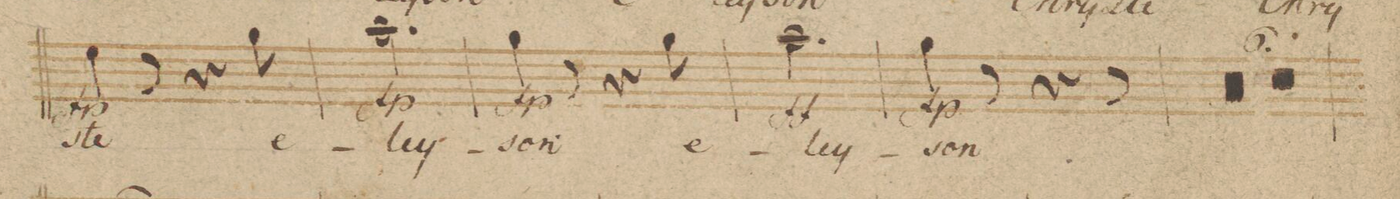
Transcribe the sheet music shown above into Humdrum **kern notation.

**kern	**text	**dynam
*I"Canto	*	*
*clefC1	*	*
*k[b-]	*	*
*M6/8	*	*
4cc\	-ste	fp
8r	.	.
4r	.	.
8ee\	e-	.
=52	=52	=52
2.ff\	-ley-	fp
=53	=53	=53
4ee\	-son	fp
8r	.	.
4r	.	.
8ee\	e-	.
=54	=54	=54
*2\left	*	*
2.ff\	-ley-	ff
=55	=55	=55
4ee\	-son	fp
8r	.	.
4r	.	.
8r	.	.
=56	=56	=56
0.r	.	.
=57	=57	=57
=58	=58	=58
=59	=59	=59
=60	=60	=60
1.r	.	.
=61	=61	=61
=62	=62	=62
*-	*-	*-
